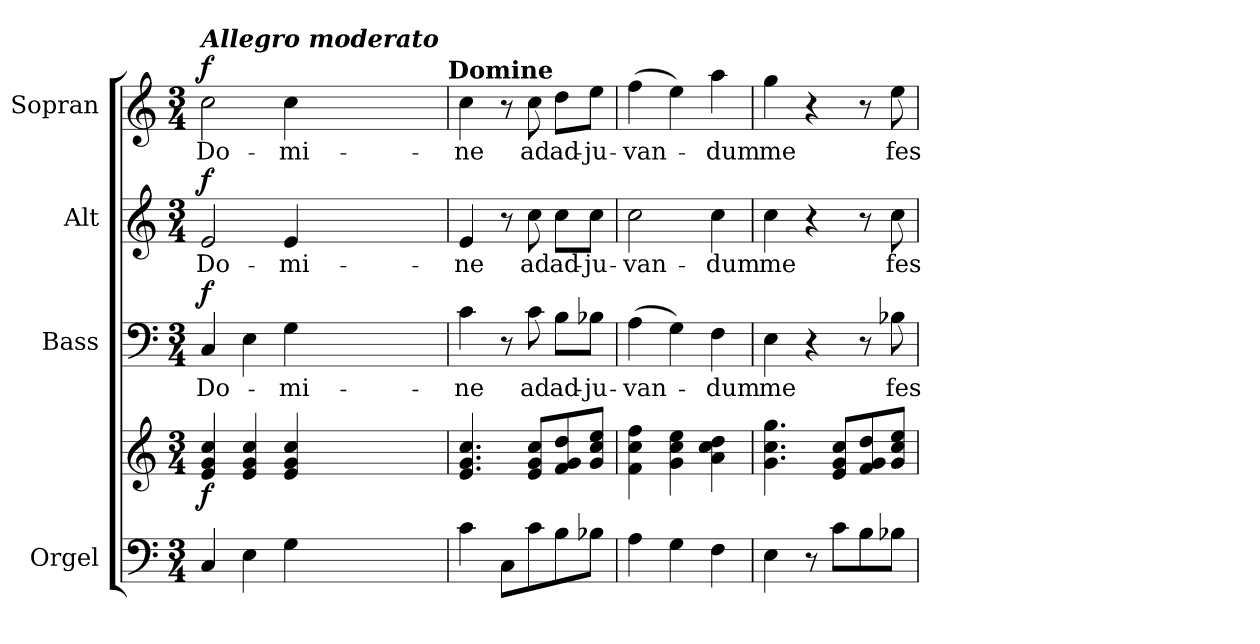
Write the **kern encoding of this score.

**kern	**kern	**dynam	**kern	**text	**dynam	**kern	**text	**dynam	**kern	**text	**dynam
*part4	*part4	*part4	*part3	*part3	*part3	*part2	*part2	*part2	*part1	*part1	*part1
*staff5	*staff4	*staff4/5	*staff3	*staff3	*staff3	*staff2	*staff2	*staff2	*staff1	*staff1	*staff1
*I"Orgel	*	*	*I"Bass	*	*	*I"Alt	*	*	*I"Sopran	*	*
*I'Org.	*	*	*I'B.	*	*	*I'A.	*	*	*I'S.	*	*
*clefF4	*clefG2	*	*clefF4	*	*	*clefG2	*	*	*clefG2	*	*
*k[]	*k[]	*	*k[]	*	*	*k[]	*	*	*k[]	*	*
*C:	*C:	*	*C:	*	*	*C:	*	*	*C:	*	*
*M3/4	*M3/4	*	*M3/4	*	*	*M3/4	*	*	*M3/4	*	*
=1	=1	=1	=1	=1	=1	=1	=1	=1	=1	=1	=1
!	!	!	!	!	!	!	!	!	!LO:TX:a:Bi:t=Allegro moderato	!	!
!	!	!LO:DY:b	!	!LO:LY:b	!LO:DY:a	!	!LO:LY:b	!LO:DY:a	!	!LO:LY:b	!LO:DY:b
4C/	4e/ 4g/ 4cc/	f	4C/	Do-	f	2e/	Do-	f	2cc\	Do-	f
4E\	4e/ 4g/ 4cc/	.	4E\	.	.	.	.	.	.	.	.
!	!	!	!	!LO:LY:b	!	!	!LO:LY:b	!	!	!LO:LY:b	!
4G\	4e/ 4g/ 4cc/	.	4G\	-mi-	.	4e/	-mi-	.	4cc\	-mi-	.
1.ryy	1.ryy	.	1.ryy	.	.	1.ryy	.	.	1.ryy	.	.
!	!	!	!	!	!	!	!	!	!LO:TX:a:B:t=Domine	!	!
=2	=2	=2	=2	=2	=2	=2	=2	=2	=2	=2	=2
!	!	!	!	!LO:LY:b	!	!	!LO:LY:b	!	!	!LO:LY:b	!
4c\	4.e/ 4.g/ 4.cc/	.	4c\	-ne	.	4e/	-ne	.	4cc\	-ne	.
8C\L	.	.	8r	.	.	8r	.	.	8r	.	.
!	!	!	!	!LO:LY:b	!	!	!LO:LY:b	!	!	!LO:LY:b	!
8c\	8e/ 8g/ 8cc/L	.	8c\	ad	.	8cc\	ad	.	8cc\	ad	.
!	!	!	!	!LO:LY:b	!	!	!LO:LY:b	!	!	!LO:LY:b	!
8B\	8f/ 8g/ 8dd/	.	8B\L	ad-	.	8cc\L	ad-	.	8dd\L	ad-	.
!	!	!	!	!LO:LY:b	!	!	!LO:LY:b	!	!	!LO:LY:b	!
8B-X\J	8g/ 8cc/ 8ee/J	.	8B-X\J	-ju-	.	8cc\J	-ju-	.	8ee\J	-ju-	.
=3	=3	=3	=3	=3	=3	=3	=3	=3	=3	=3	=3
!	!	!	!	!LO:LY:b	!	!	!LO:LY:b	!	!	!LO:LY:b	!
4A\	4f\ 4cc\ 4ff\	.	(>4A\	-van-	.	2cc\	-van-	.	(>4ff\	-van-	.
4G\	4g\ 4cc\ 4ee\	.	4G\)	.	.	.	.	.	4ee\)	.	.
!	!	!	!	!LO:LY:b	!	!	!LO:LY:b	!	!	!LO:LY:b	!
4F\	4a\ 4cc\ 4dd\	.	4F\	-dum	.	4cc\	-dum	.	4aa\	-dum	.
=4	=4	=4	=4	=4	=4	=4	=4	=4	=4	=4	=4
!	!	!	!	!LO:LY:b	!	!	!LO:LY:b	!	!	!LO:LY:b	!
4E\	4.g\ 4.cc\ 4.gg\	.	4E\	me	.	4cc\	me	.	4gg\	me	.
8r	.	.	4r	.	.	4r	.	.	4r	.	.
8c\L	8e/ 8g/ 8cc/L	.	.	.	.	.	.	.	.	.	.
8B\	8f/ 8g/ 8dd/	.	8r	.	.	8r	.	.	8r	.	.
!	!	!	!	!LO:LY:b	!	!	!LO:LY:b	!	!	!LO:LY:b	!
8B-X\J	8g/ 8cc/ 8ee/J	.	8B-X\	fes-	.	8cc\	fes-	.	8ee\	fes-	.
=	=	=	=	=	=	=	=	=	=	=	=
*-	*-	*-	*-	*-	*-	*-	*-	*-	*-	*-	*-
